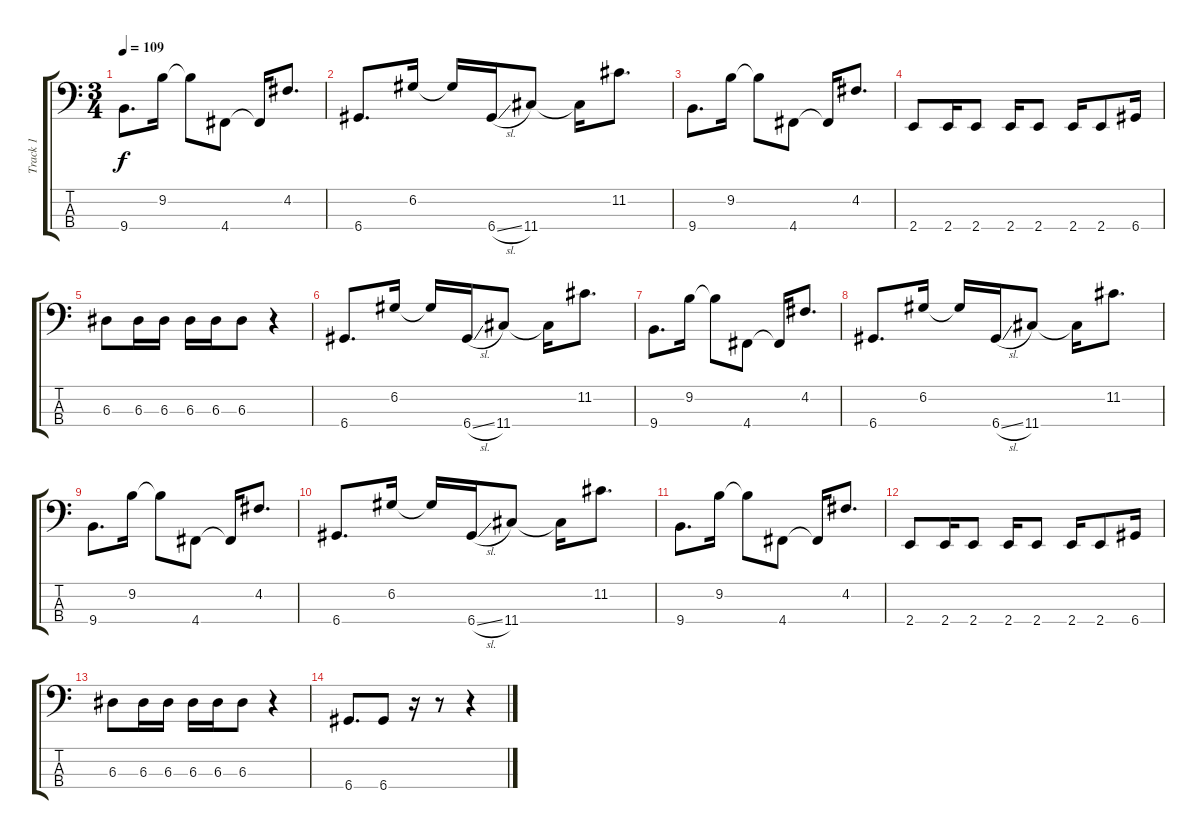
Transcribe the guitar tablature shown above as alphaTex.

\track ("Track 1" "Track 1") {instrument electricbassfinger}
\staff {score tabs}
\tuning (G2 D2 A1 D1) {hide}
\ts (3 4)
\tempo 109
\clef f4
\ks c
9.4.8{d dy f} 9.2.16 9.2{t}.8 4.4.8 4.4{t}.16 4.2.8{d} |
6.4.8{d} 6.2.16 6.2{t}.16 6.4{sl}.16 11.4.8 11.4{t}.16 11.2.8{d} |
9.4.8{d} 9.2.16 9.2{t}.8 4.4.8 4.4{t}.16 4.2.8{d} |
2.4.8 2.4.16 2.4.8 2.4.16 2.4.8 2.4.16 2.4.8 6.4.16 |
6.3.8 6.3.16 6.3.16 6.3.16 6.3.16 6.3.8 r.4 |
6.4.8{d} 6.2.16 6.2{t}.16 6.4{sl}.16 11.4.8 11.4{t}.16 11.2.8{d} |
9.4.8{d} 9.2.16 9.2{t}.8 4.4.8 4.4{t}.16 4.2.8{d} |
6.4.8{d} 6.2.16 6.2{t}.16 6.4{sl}.16 11.4.8 11.4{t}.16 11.2.8{d} |
9.4.8{d} 9.2.16 9.2{t}.8 4.4.8 4.4{t}.16 4.2.8{d} |
6.4.8{d} 6.2.16 6.2{t}.16 6.4{sl}.16 11.4.8 11.4{t}.16 11.2.8{d} |
9.4.8{d} 9.2.16 9.2{t}.8 4.4.8 4.4{t}.16 4.2.8{d} |
2.4.8 2.4.16 2.4.8 2.4.16 2.4.8 2.4.16 2.4.8 6.4.16 |
6.3.8 6.3.16 6.3.16 6.3.16 6.3.16 6.3.8 r.4 |
6.4.8{d} 6.4.8 r.16 r.8 r.4
